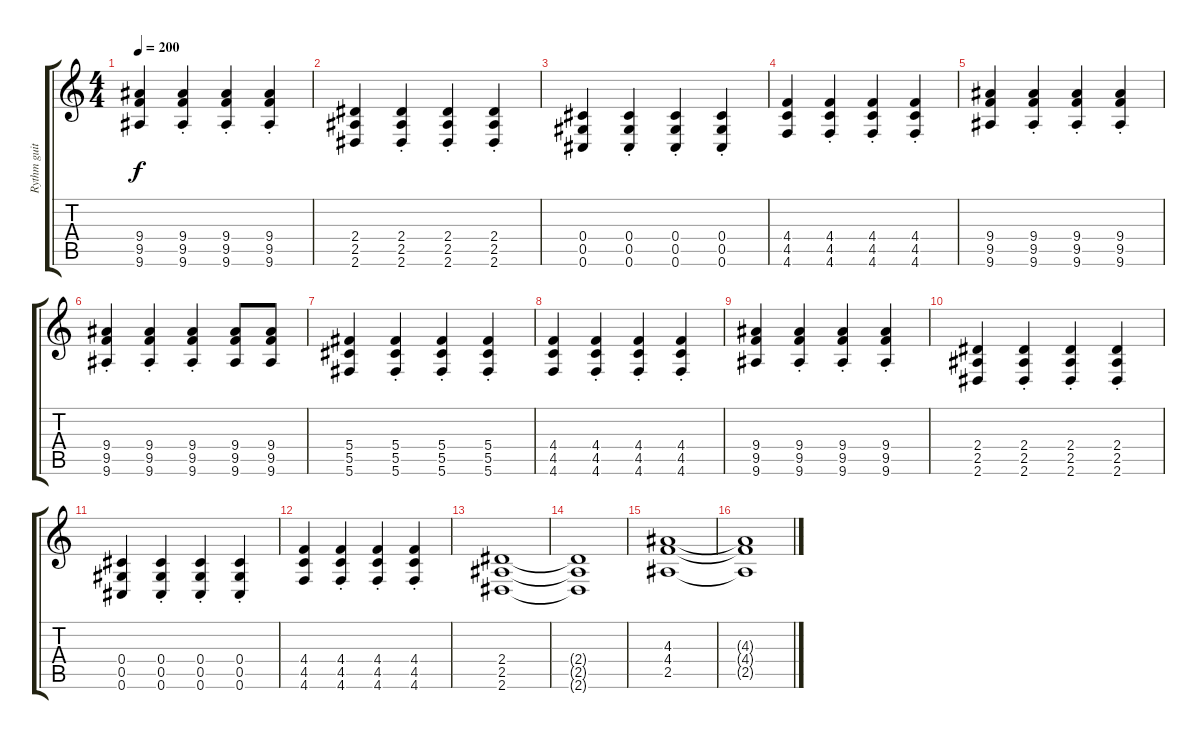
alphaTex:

\track ("Rythm guitar" "Rythm guit") {instrument distortionguitar}
\staff {score tabs}
\tuning (Eb4 Bb3 Gb3 Db3 Ab2 Db2) {hide}
\ts (4 4)
\tempo 200
\clef g2
\ks c
(9.4 9.5 9.6).4{dy f} (9.4{st} 9.5{st} 9.6{st}).4 (9.4{st} 9.5{st} 9.6{st}).4 (9.4{st} 9.5{st} 9.6{st}).4 |
(2.4 2.5 2.6).4 (2.4{st} 2.5{st} 2.6{st}).4 (2.4{st} 2.5{st} 2.6{st}).4 (2.4{st} 2.5{st} 2.6{st}).4 |
(0.4 0.5 0.6).4 (0.4{st} 0.5{st} 0.6{st}).4 (0.4{st} 0.5{st} 0.6{st}).4 (0.4{st} 0.5{st} 0.6{st}).4 |
(4.4 4.5 4.6).4 (4.4{st} 4.5{st} 4.6{st}).4 (4.4{st} 4.5{st} 4.6{st}).4 (4.4{st} 4.5{st} 4.6{st}).4 |
(9.4 9.5 9.6).4 (9.4{st} 9.5{st} 9.6{st}).4 (9.4{st} 9.5{st} 9.6{st}).4 (9.4{st} 9.5{st} 9.6{st}).4 |
(9.4{st} 9.5{st} 9.6{st}).4 (9.4{st} 9.5{st} 9.6{st}).4 (9.4{st} 9.5{st} 9.6{st}).4 (9.4 9.5 9.6).8 (9.4 9.5 9.6).8 |
(5.4 5.5 5.6).4 (5.4{st} 5.5{st} 5.6{st}).4 (5.4{st} 5.5{st} 5.6{st}).4 (5.4{st} 5.5{st} 5.6{st}).4 |
(4.4 4.5 4.6).4 (4.4{st} 4.5{st} 4.6{st}).4 (4.4{st} 4.5{st} 4.6{st}).4 (4.4{st} 4.5{st} 4.6{st}).4 |
(9.4 9.5 9.6).4 (9.4{st} 9.5{st} 9.6{st}).4 (9.4{st} 9.5{st} 9.6{st}).4 (9.4{st} 9.5{st} 9.6{st}).4 |
(2.4 2.5 2.6).4 (2.4{st} 2.5{st} 2.6{st}).4 (2.4{st} 2.5{st} 2.6{st}).4 (2.4{st} 2.5{st} 2.6{st}).4 |
(0.4 0.5 0.6).4 (0.4{st} 0.5{st} 0.6{st}).4 (0.4{st} 0.5{st} 0.6{st}).4 (0.4{st} 0.5{st} 0.6{st}).4 |
(4.4 4.5 4.6).4 (4.4{st} 4.5{st} 4.6{st}).4 (4.4{st} 4.5{st} 4.6{st}).4 (4.4{st} 4.5{st} 4.6{st}).4 |
(2.4 2.5 2.6).1 |
(2.4{t} 2.5{t} 2.6{t}).1 |
(4.3 4.4 2.5).1 |
(4.3{t} 4.4{t} 2.5{t}).1
